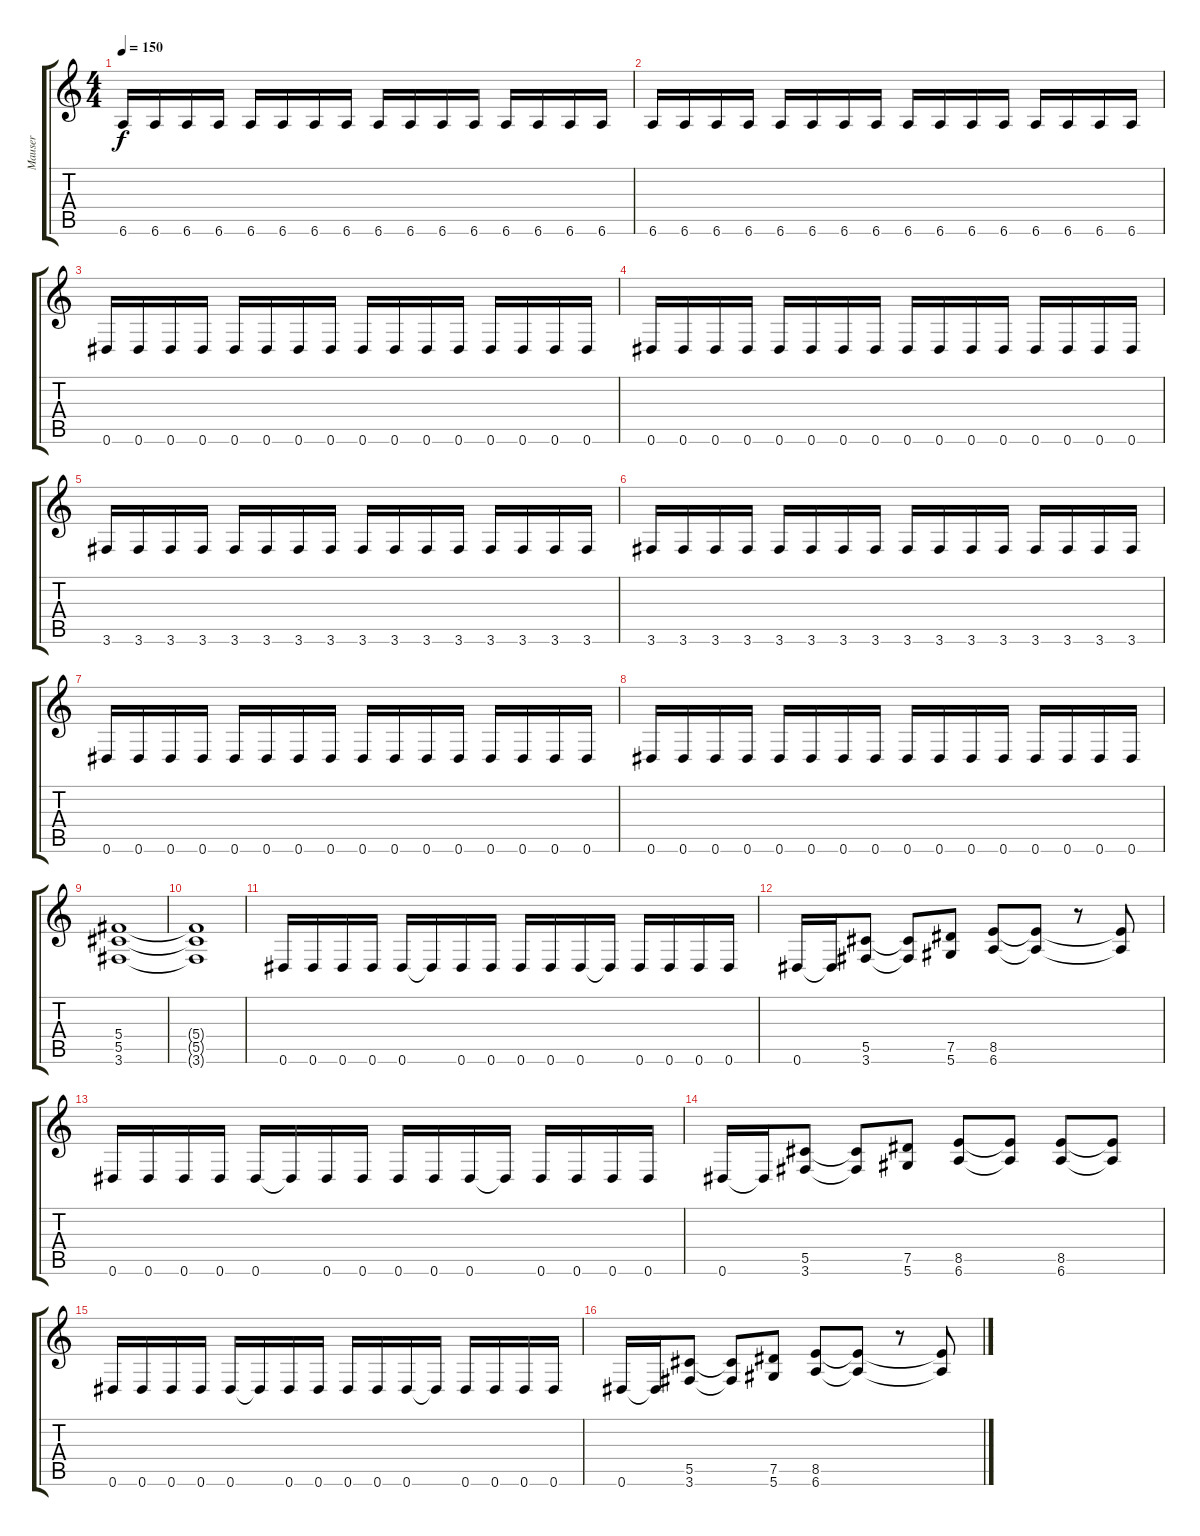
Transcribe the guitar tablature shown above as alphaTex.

\track ("Mauser" "Mauser") {instrument distortionguitar}
\staff {score tabs}
\tuning (Eb4 Bb3 Gb3 Db3 Ab2 Eb2) {hide}
\ts (4 4)
\tempo 150
\clef g2
\ks c
6.6.16{dy f} 6.6.16 6.6.16 6.6.16 6.6.16 6.6.16 6.6.16 6.6.16 6.6.16 6.6.16 6.6.16 6.6.16 6.6.16 6.6.16 6.6.16 6.6.16 |
6.6.16 6.6.16 6.6.16 6.6.16 6.6.16 6.6.16 6.6.16 6.6.16 6.6.16 6.6.16 6.6.16 6.6.16 6.6.16 6.6.16 6.6.16 6.6.16 |
0.6.16 0.6.16 0.6.16 0.6.16 0.6.16 0.6.16 0.6.16 0.6.16 0.6.16 0.6.16 0.6.16 0.6.16 0.6.16 0.6.16 0.6.16 0.6.16 |
0.6.16 0.6.16 0.6.16 0.6.16 0.6.16 0.6.16 0.6.16 0.6.16 0.6.16 0.6.16 0.6.16 0.6.16 0.6.16 0.6.16 0.6.16 0.6.16 |
3.6.16 3.6.16 3.6.16 3.6.16 3.6.16 3.6.16 3.6.16 3.6.16 3.6.16 3.6.16 3.6.16 3.6.16 3.6.16 3.6.16 3.6.16 3.6.16 |
3.6.16 3.6.16 3.6.16 3.6.16 3.6.16 3.6.16 3.6.16 3.6.16 3.6.16 3.6.16 3.6.16 3.6.16 3.6.16 3.6.16 3.6.16 3.6.16 |
0.6.16 0.6.16 0.6.16 0.6.16 0.6.16 0.6.16 0.6.16 0.6.16 0.6.16 0.6.16 0.6.16 0.6.16 0.6.16 0.6.16 0.6.16 0.6.16 |
0.6.16 0.6.16 0.6.16 0.6.16 0.6.16 0.6.16 0.6.16 0.6.16 0.6.16 0.6.16 0.6.16 0.6.16 0.6.16 0.6.16 0.6.16 0.6.16 |
(5.4 5.5 3.6).1 |
(5.4{t} 5.5{t} 3.6{t}).1 |
0.6.16 0.6.16 0.6.16 0.6.16 0.6.16 0.6{t}.16 0.6.16 0.6.16 0.6.16 0.6.16 0.6.16 0.6{t}.16 0.6.16 0.6.16 0.6.16 0.6.16 |
0.6.16 0.6{t}.16 (5.5 3.6).8 (5.5{t} 3.6{t}).8 (7.5 5.6).8 (8.5 6.6).8 (8.5{t} 6.6{t}).8 r.8 (8.5{t} 6.6{t}).8 |
0.6.16 0.6.16 0.6.16 0.6.16 0.6.16 0.6{t}.16 0.6.16 0.6.16 0.6.16 0.6.16 0.6.16 0.6{t}.16 0.6.16 0.6.16 0.6.16 0.6.16 |
0.6.16 0.6{t}.16 (5.5 3.6).8 (5.5{t} 3.6{t}).8 (7.5 5.6).8 (8.5 6.6).8 (8.5{t} 6.6{t}).8 (8.5 6.6).8 (8.5{t} 6.6{t}).8 |
0.6.16 0.6.16 0.6.16 0.6.16 0.6.16 0.6{t}.16 0.6.16 0.6.16 0.6.16 0.6.16 0.6.16 0.6{t}.16 0.6.16 0.6.16 0.6.16 0.6.16 |
0.6.16 0.6{t}.16 (5.5 3.6).8 (5.5{t} 3.6{t}).8 (7.5 5.6).8 (8.5 6.6).8 (8.5{t} 6.6{t}).8 r.8 (8.5{t} 6.6{t}).8
